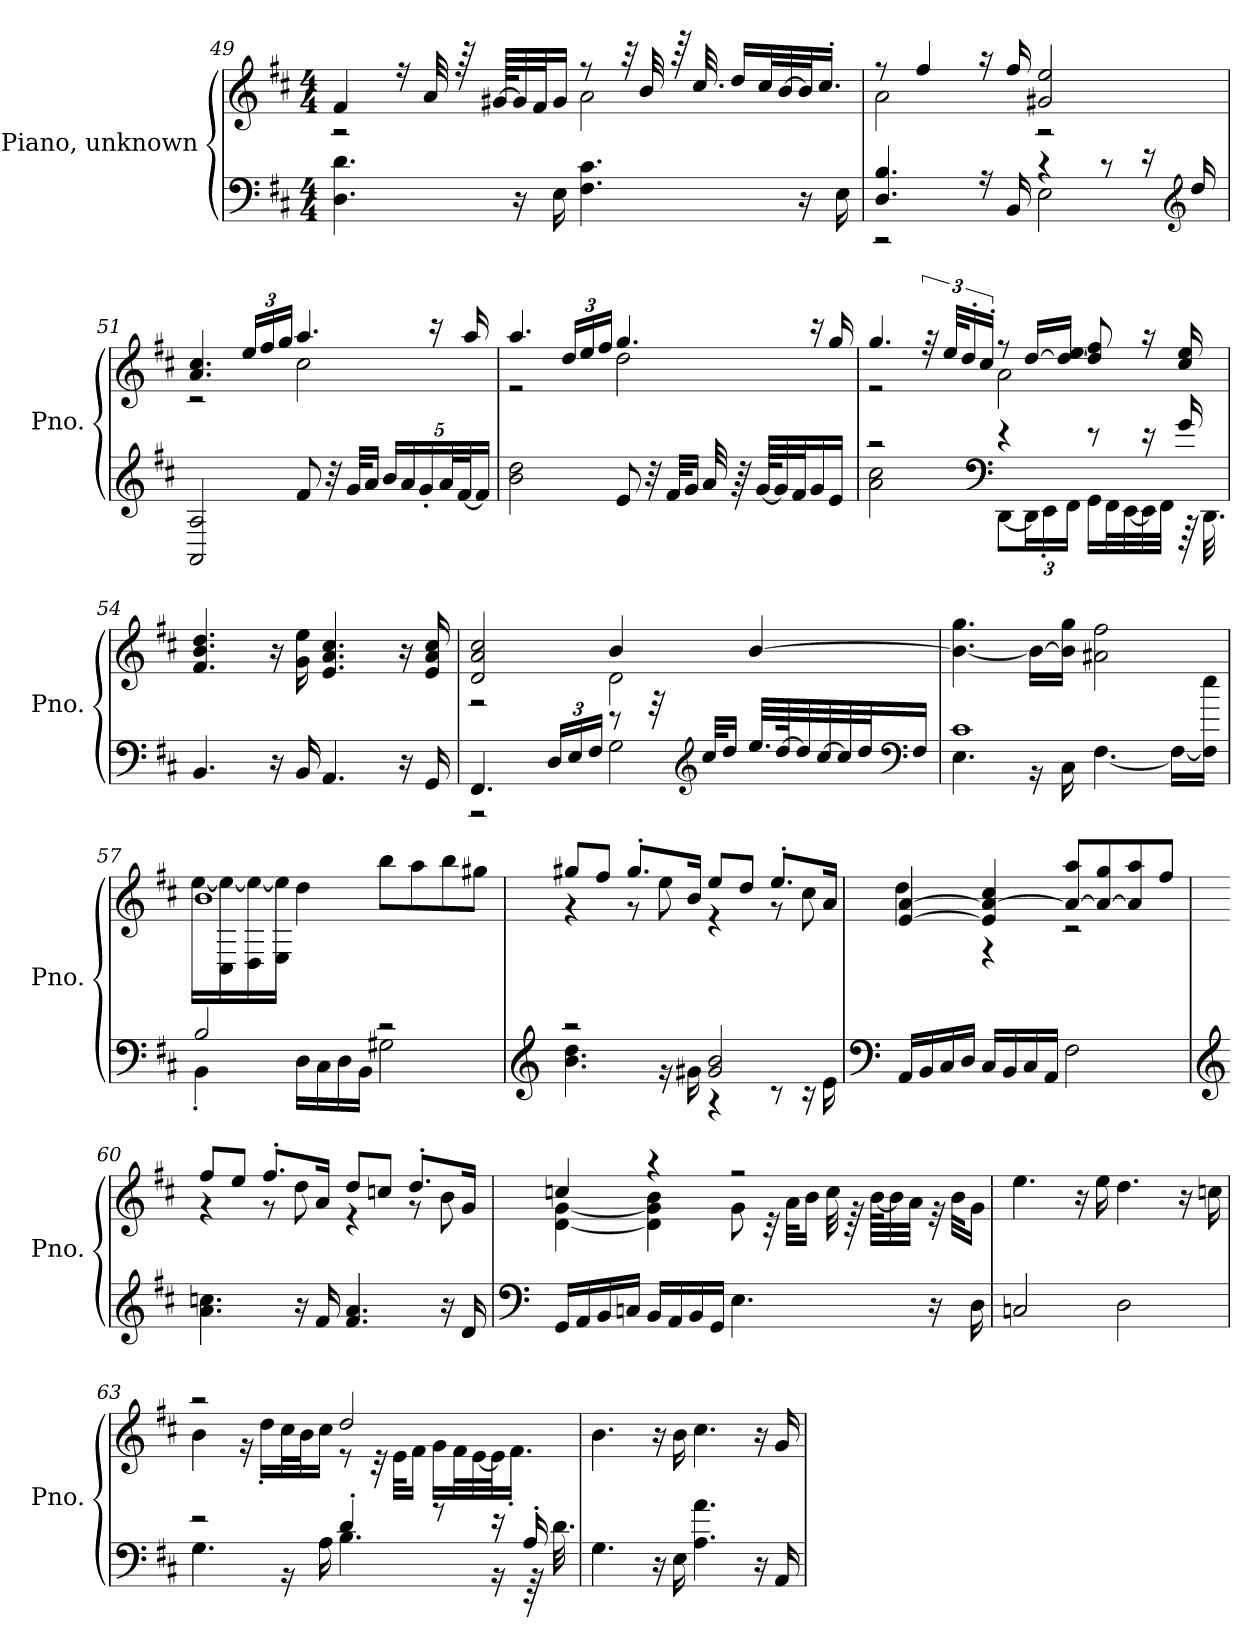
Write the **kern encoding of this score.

**kern	**kern
*part1	*part1
*staff2	*staff1
*I"Piano, unknown	*
*I'Pno.	*
!!LO:LB:g=z
*clefF4	*clefG2
*k[f#c#]	*k[f#c#]
*M4/4	*M4/4
=49	=49
*	*^
4.D\ 4.d\	4f#/	2r
.	16r	.
.	32a/	.
.	64r	.
.	[64g#X/KLLL	.
16r	32g#/]	.
.	32f#/J	.
16E\	16g#/JJ	.
4.F#\ 4.c#\	8r	2a\
.	32r	.
.	32b/	.
.	64r	.
.	32.cc#/	.
.	16dd/LL	.
.	32cc#/L	.
.	[32b/	.
16r	32b/J]	.
.	16.cc#'/JJ	.
16E\	.	.
=50	=50	=50
*^	*	*
4.D/ 4.B/	2r	8r	2a\
.	.	4ff#/	.
16r	.	16r	.
16BB/	.	16ff#/	.
4r	2E\	2g#X/ 2ee/	2r
8r	.	.	.
16r	.	.	.
*clefG2	*	*	*
16dd/	.	.	.
*v	*v	*	*
!!LO:LB:g=z	!!
=51	=51	=51
2AA/ 2A/	4.a/ 4.cc#/	2r
*	*Xbrackettup	*
.	24ee/LL	.
.	24ff#/	.
.	24gg/JJ	.
8f#/	4.aa/	2cc#\
32r	.	.
32g/KLL	.	.
16a/JJ	.	.
*Xbrackettup	*	*
20b/LL	.	.
20a/	.	.
20g'/	.	.
.	16r	.
40a/L	.	.
[40f#/J	.	.
.	16aa/	.
20f#/JJ]	.	.
=52	=52	=52
2b\ 2dd\	4.aa/	2r
.	24dd/LL	.
.	24ee/	.
.	24ff#/JJ	.
8e/	4.gg/	2dd\
32r	.	.
32f#/KLL	.	.
16g/JJ	.	.
32a/	.	.
64r	.	.
[64g/KLLL	.	.
32g/]	.	.
32f#/J	.	.
16g/	16r	.
16e/JJ	16gg/	.
!!LO:PB:g=z	!!
=53	=53	=53
*^	*	*
2r	2a\ 2cc#\	4.gg/	2r
*	*	*brackettup	*
.	.	48r	.
.	.	48ee/KLL	.
.	.	24dd'/	.
.	.	24cc#'/JJ	.
*clefF4	*	*	*
4r	[8DD\L	8r	2a\
.	24DD\L]	[16dd/LL	.
.	24EE'\	.	.
.	.	16dd/_ 16ee/JJ	.
.	24FF#\JJ	.	.
8r	16GG\LL	8dd/] 8ff#/	.
.	32FF#\L	.	.
.	[32EE\	.	.
16r	32EE\]	16r	.
.	32FF#\JJJ	.	.
16g/	64r	16cc#/ 16ee/	.
.	32.DD\	.	.
*v	*v	*	*
*	*v	*v
=54	=54
4.BB/	4.f#/ 4.b/ 4.dd/
16r	16r
16BB/	16g\ 16ee\
4.AA/	4.e/ 4.a/ 4.cc#/
16r	16r
16GG/	16e/ 16a/ 16cc#/
!!LO:LB:g=z
=55	=55
*^	*^
4.FF#/	2r	2d/ 2a/ 2cc#/	2r
24D/LL	.	.	.
24E/	.	.	.
24F#/JJ	.	.	.
8r	2G\	4b/	2d\
32r	.	.	.
*clefG2	*	*	*
32cc#/KLL	.	.	.
16dd/JJ	.	.	.
32.ee/LLL	.	[4b/	.
[64dd/K	.	.	.
32dd/]	.	.	.
[32cc#/	.	.	.
32cc#/]	.	.	.
32dd/J	.	.	.
*clefF4	*	*	*
16F#/JJ	.	.	.
*	*	*v	*v
=56	=56	=56
1c#	4.E\	4.b\_ 4.gg\
.	16r	16b\LL_
.	16C#\	16b\] 16gg\JJ
.	[4.F#\	2a#X\ 2ff#\
.	16F#\LL_	.
.	16F#\] 16ee\JJ	.
!!LO:LB:g=z
=57	=57	=57
*	*	*^
2B/	4BB'\	1b	[16ee\LL
.	.	.	16C#\ 16ee\_
.	.	.	16D\ 16ee\_
.	.	.	16E\ 16ee\]JJ
.	16D\LL	.	4dd\
.	16C#\	.	.
.	16D\	.	.
.	16BB\JJ	.	.
2r	2G#X\	.	8bb\L
.	.	.	8aa\
.	.	.	8bb\
.	.	.	8gg#X\J
=58	=58	=58	=58
*clefG2	*	*	*
2r	4.b\ 4.dd\	8gg#X/L	4r
.	.	8ff#/J	.
.	.	8.gg#'/L	8r
.	16r	.	8ee\
.	16g#X\	16b/Jk	.
2g#/ 2b/	4r	8ee/L	4r
.	.	8dd/J	.
.	8r	8.ee'/L	8r
.	16r	.	8cc#\
.	16e\	16a/Jk	.
*v	*v	*	*
=59	=59	=59
*clefF4	*	*
16AA/LL	[4e/ [4a/	4dd\
16BB/	.	.
16C#/	.	.
16D/JJ	.	.
16C#/LL	4e/] 4a/_ 4cc#/	4r
16BB/	.	.
16C#/	.	.
16AA/JJ	.	.
2F#\	8a/_ 8aa/L	2r
.	8a/_ 8gg/	.
.	8a/] 8aa/	.
.	8ff#/J	.
!!LO:LB:g=z	!!
=60	=60	=60
*clefG2	*	*
4.a\ 4.ccn\	8ff#/L	4r
.	8ee/J	.
.	8.ff#'/L	8r
16r	.	8dd\
16f#/	16a/Jk	.
4.f#/ 4.a/	8dd/L	4r
.	8ccn/J	.
.	8.dd'/L	8r
16r	.	8b\
16d/	16g/Jk	.
=61	=61	=61
*clefF4	*	*
16GG/LL	4ccn/	[4d\ [4g\
16AA/	.	.
16BB/	.	.
16Cn/JJ	.	.
16BB/LL	4r	4d\] 4g\] 4b\
16AA/	.	.
16BB/	.	.
16GG/JJ	.	.
4.E\	2r	8g\
.	.	32r
.	.	32a\KLL
.	.	16b\JJ
.	.	32cc\
.	.	64r
.	.	[64b\KLLL
.	.	32b\]
.	.	32a\JJJ
16r	.	32r
.	.	32b\KLL
16D\	.	16g\JJ
*	*v	*v
=62	=62
2Cn/	4.ee\
.	16r
.	16ee\
2D\	4.dd\
.	16r
.	16ccn\
!!LO:LB:g=z
=63	=63
*^	*^
2r	4.G\	2r	4b\
.	.	.	16r
.	.	.	16dd'\LL
.	16r	.	32cc#\L
.	.	.	32b\J
.	16A\	.	16cc#\JJ
4d'/	4.B\	2dd/	8r
.	.	.	32r
.	.	.	32e\KLL
.	.	.	16f#\JJ
8r	.	.	16g\LL
.	.	.	32f#\L
.	.	.	[32e\
16r	16r	.	32e\J]
.	.	.	16.f#'\JJ
16A'/	64r	.	.
.	32.d\	.	.
*v	*v	*	*
*	*v	*v
=64	=64
4.G\	4.b\
16r	16r
16E\	16b\
4.A\ 4.a\	4.cc#\
16r	16r
16AA/	16g/
=	=
*-	*-
